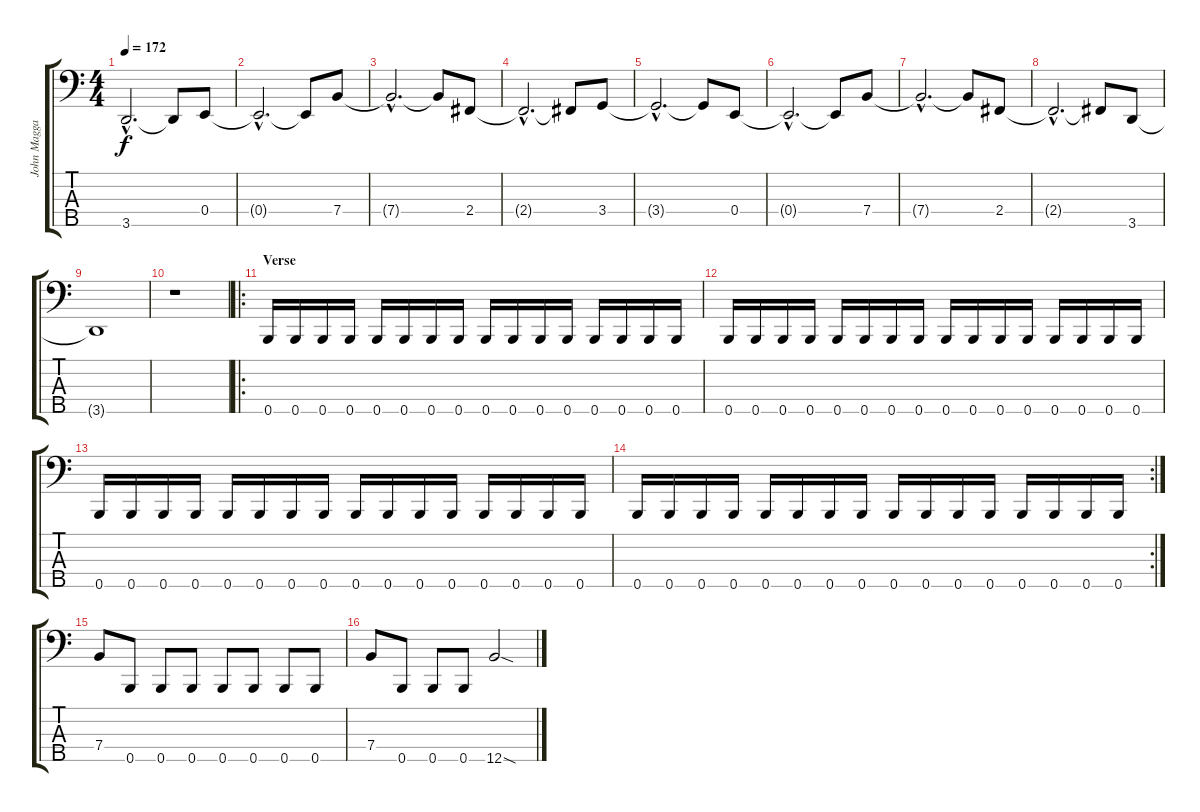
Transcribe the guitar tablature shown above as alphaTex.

\track ("John Maggard" "John Magga") {instrument electricbassfinger}
\staff {score tabs}
\tuning (G2 D2 A1 E1 B0) {hide}
\ts (4 4)
\tempo 172
\clef f4
\ks c
3.5{hac t}.2{d dy f} 3.5{t}.8 0.4.8 |
0.4{hac t}.2{d} 0.4{t}.8 7.4.8 |
7.4{hac t}.2{d} 7.4{t}.8 2.4.8 |
2.4{hac t}.2{d} 2.4{t}.8 3.4.8 |
3.4{hac t}.2{d} 3.4{t}.8 0.4.8 |
0.4{hac t}.2{d} 0.4{t}.8 7.4.8 |
7.4{hac t}.2{d} 7.4{t}.8 2.4.8 |
2.4{hac t}.2{d} 2.4{t}.8 3.5.8 |
3.5{t}.1 |
r.1 |
\ro
\section ("" "Verse")
0.5.16 0.5.16 0.5.16 0.5.16 0.5.16 0.5.16 0.5.16 0.5.16 0.5.16 0.5.16 0.5.16 0.5.16 0.5.16 0.5.16 0.5.16 0.5.16 |
0.5.16 0.5.16 0.5.16 0.5.16 0.5.16 0.5.16 0.5.16 0.5.16 0.5.16 0.5.16 0.5.16 0.5.16 0.5.16 0.5.16 0.5.16 0.5.16 |
0.5.16 0.5.16 0.5.16 0.5.16 0.5.16 0.5.16 0.5.16 0.5.16 0.5.16 0.5.16 0.5.16 0.5.16 0.5.16 0.5.16 0.5.16 0.5.16 |
\rc 2
0.5.16 0.5.16 0.5.16 0.5.16 0.5.16 0.5.16 0.5.16 0.5.16 0.5.16 0.5.16 0.5.16 0.5.16 0.5.16 0.5.16 0.5.16 0.5.16 |
7.4.8 0.5.8 0.5.8 0.5.8 0.5.8 0.5.8 0.5.8 0.5.8 |
7.4.8 0.5.8 0.5.8 0.5.8 12.5{sod}.2
